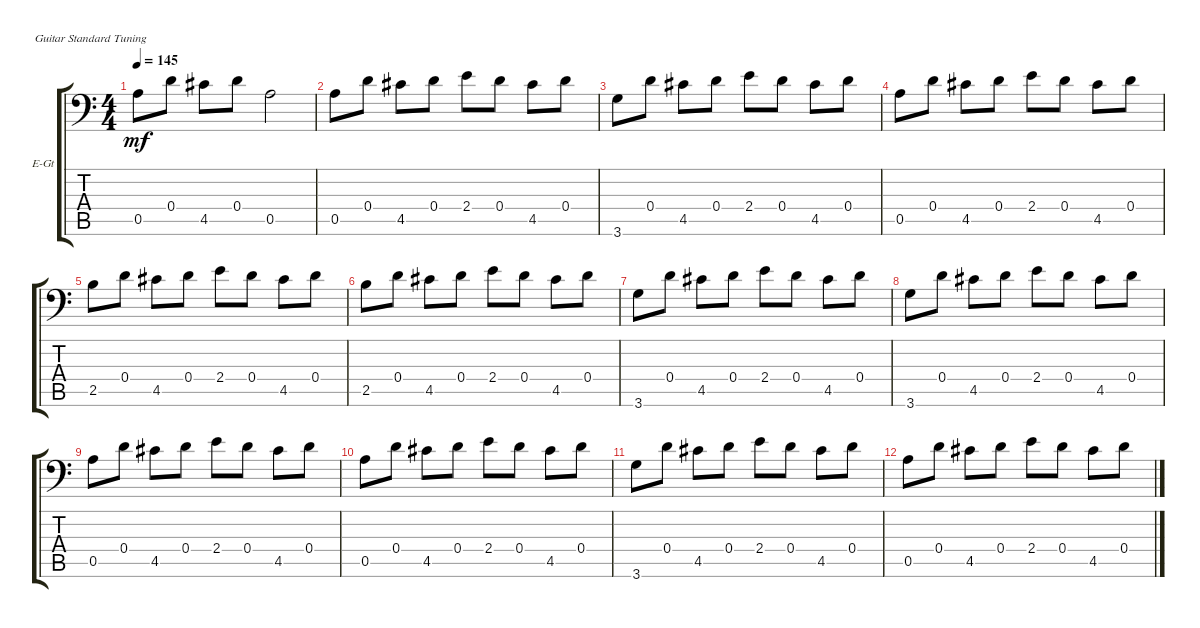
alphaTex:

\defaultSystemsLayout 4
\bracketExtendMode groupsimilarinstruments
\firstSystemTrackNameOrientation horizontal
\otherSystemsTrackNameOrientation horizontal
\track ("Vovan" "E-Gt") {instrument distortionguitar}
\staff {score tabs}
\tuning (E4 B3 G3 D3 A2 E2)
\ts (4 4)
\tempo 145
\clef f4
\scale
0.333333
\ks c
0.5.8{dy mf} 0.4.8 4.5.8 0.4.8 0.5.2 |
\scale
0.333333 0.5.8 0.4.8 4.5.8 0.4.8 2.4.8 0.4.8 4.5.8 0.4.8 |
\scale
0.333333 3.6.8 0.4.8 4.5.8 0.4.8 2.4.8 0.4.8 4.5.8 0.4.8 |
\scale
0.333333 0.5.8 0.4.8 4.5.8 0.4.8 2.4.8 0.4.8 4.5.8 0.4.8 |
\scale
0.333333 2.5.8 0.4.8 4.5.8 0.4.8 2.4.8 0.4.8 4.5.8 0.4.8 |
\scale
0.333333 2.5.8 0.4.8 4.5.8 0.4.8 2.4.8 0.4.8 4.5.8 0.4.8 |
\scale
0.333333 3.6.8 0.4.8 4.5.8 0.4.8 2.4.8 0.4.8 4.5.8 0.4.8 |
\scale
0.333333 3.6.8 0.4.8 4.5.8 0.4.8 2.4.8 0.4.8 4.5.8 0.4.8 |
\scale
0.333333 0.5.8 0.4.8 4.5.8 0.4.8 2.4.8 0.4.8 4.5.8 0.4.8 |
\scale
0.333333 0.5.8 0.4.8 4.5.8 0.4.8 2.4.8 0.4.8 4.5.8 0.4.8 |
\scale
0.333333 3.6.8 0.4.8 4.5.8 0.4.8 2.4.8 0.4.8 4.5.8 0.4.8 |
\scale
0.333333 0.5.8 0.4.8 4.5.8 0.4.8 2.4.8 0.4.8 4.5.8 0.4.8 |
\scale
0.333333 |
\scale
0.333333 |
\scale
0.333333 |
\scale
0.333333
